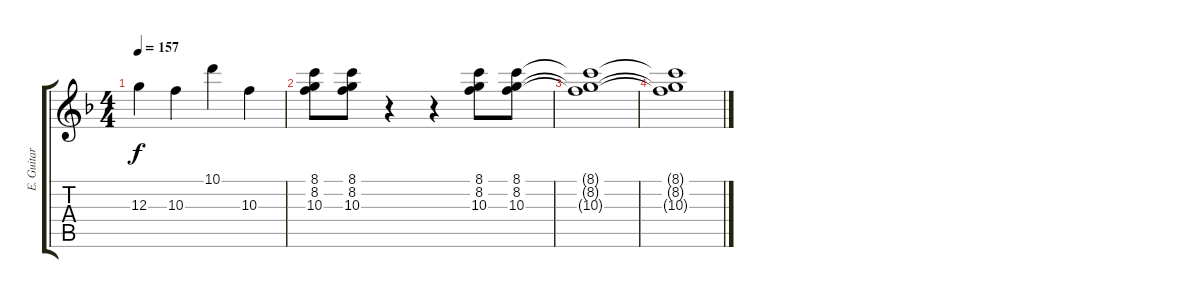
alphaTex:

\track ("E. Guitar I" "E. Guitar ") {instrument overdrivenguitar}
\staff {score tabs}
\tuning (E4 B3 G3 D3 A2 E2) {hide}
\ts (4 4)
\tempo 157
\clef g2
\ks f
12.3.4{dy f} 10.3.4 10.1.4 10.3.4 |
(8.1 8.2 10.3).8 (8.1 8.2 10.3).8 r.4 r.4 (8.1 8.2 10.3).8 (8.1 8.2 10.3).8 |
(8.1{t} 8.2{t} 10.3{t}).1 |
(8.1{t} 8.2{t} 10.3{t}).1
